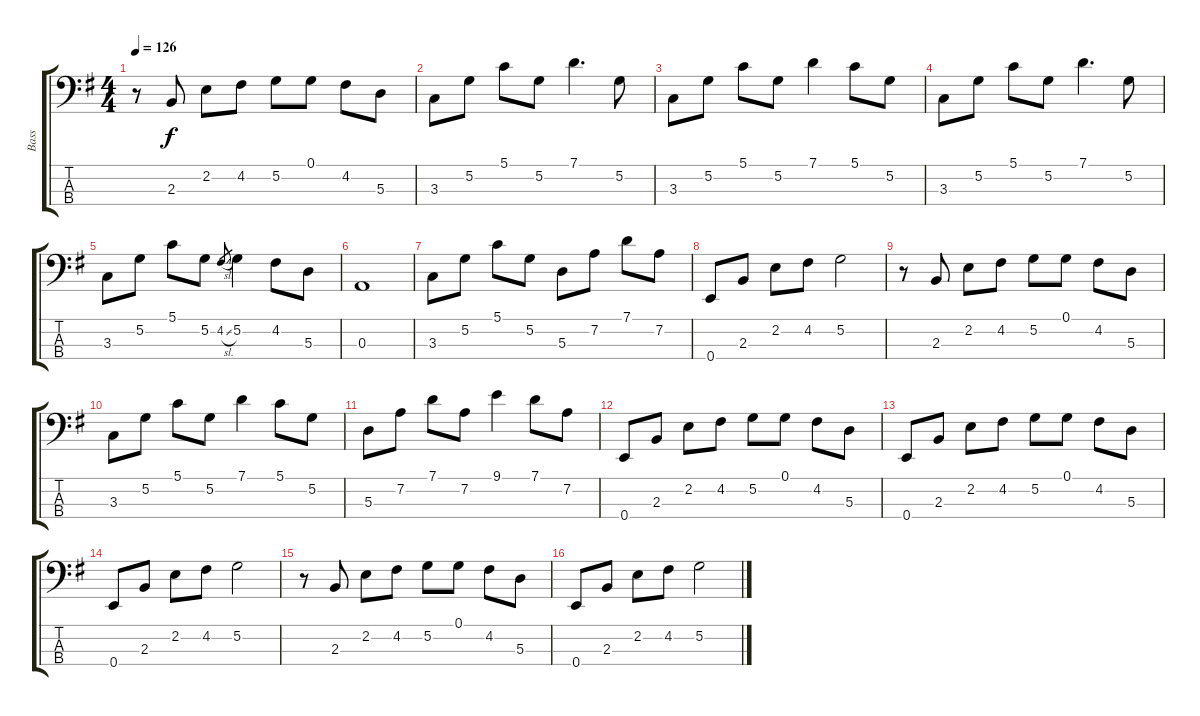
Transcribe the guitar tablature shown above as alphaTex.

\track ("Bass" "Bass") {instrument electricbassfinger}
\staff {score tabs}
\tuning (G2 D2 A1 E1) {hide}
\ts (4 4)
\tempo 126
\clef f4
\ks g
r.8{dy f} 2.3.8 2.2.8 4.2.8 5.2.8 0.1.8 4.2.8 5.3.8 |
3.3.8 5.2.8 5.1.8 5.2.8 7.1.4{d} 5.2.8 |
3.3.8 5.2.8 5.1.8 5.2.8 7.1.4 5.1.8 5.2.8 |
3.3.8 5.2.8 5.1.8 5.2.8 7.1.4{d} 5.2.8 |
3.3.8 5.2.8 5.1.8 5.2.8 4.2{sl}.8{gr} 5.2.4 4.2.8 5.3.8 |
0.3.1 |
3.3.8 5.2.8 5.1.8 5.2.8 5.3.8 7.2.8 7.1.8 7.2.8 |
0.4.8 2.3.8 2.2.8 4.2.8 5.2.2 |
r.8 2.3.8 2.2.8 4.2.8 5.2.8 0.1.8 4.2.8 5.3.8 |
3.3.8 5.2.8 5.1.8 5.2.8 7.1.4 5.1.8 5.2.8 |
5.3.8 7.2.8 7.1.8 7.2.8 9.1.4 7.1.8 7.2.8 |
0.4.8 2.3.8 2.2.8 4.2.8 5.2.8 0.1.8 4.2.8 5.3.8 |
0.4.8 2.3.8 2.2.8 4.2.8 5.2.8 0.1.8 4.2.8 5.3.8 |
0.4.8 2.3.8 2.2.8 4.2.8 5.2.2 |
r.8 2.3.8 2.2.8 4.2.8 5.2.8 0.1.8 4.2.8 5.3.8 |
0.4.8 2.3.8 2.2.8 4.2.8 5.2.2
